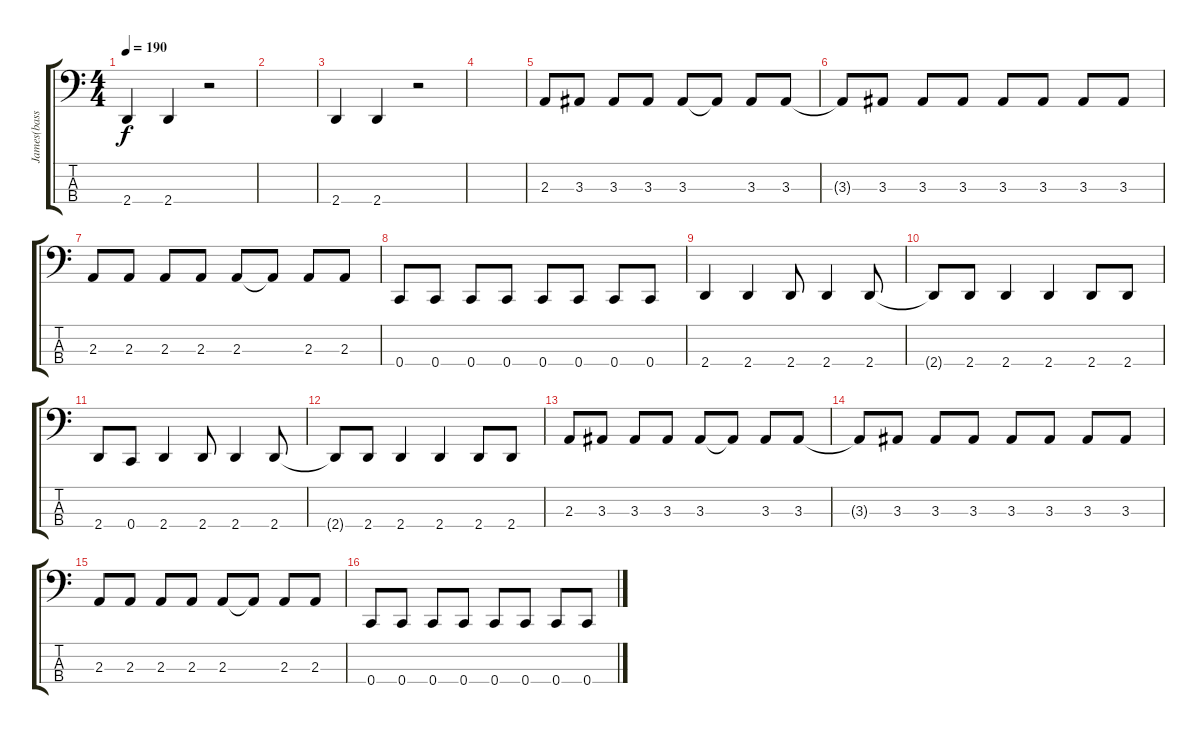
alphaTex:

\track ("James(bass)" "James(bass") {instrument electricbasspick}
\staff {score tabs}
\tuning (F2 C2 G1 C1) {hide}
\ts (4 4)
\tempo 190
\clef f4
\ks c
2.4.4{dy f} 2.4.4 r.2 |
|
2.4.4 2.4.4 r.2 |
|
2.3.8 3.3.8 3.3.8 3.3.8 3.3.8 3.3{t}.8 3.3.8 3.3.8 |
3.3{t}.8 3.3.8 3.3.8 3.3.8 3.3.8 3.3.8 3.3.8 3.3.8 |
2.3.8 2.3.8 2.3.8 2.3.8 2.3.8 2.3{t}.8 2.3.8 2.3.8 |
0.4.8 0.4.8 0.4.8 0.4.8 0.4.8 0.4.8 0.4.8 0.4.8 |
2.4.4 2.4.4 2.4.8 2.4.4 2.4.8 |
2.4{t}.8 2.4.8 2.4.4 2.4.4 2.4.8 2.4.8 |
2.4.8 0.4.8 2.4.4 2.4.8 2.4.4 2.4.8 |
2.4{t}.8 2.4.8 2.4.4 2.4.4 2.4.8 2.4.8 |
2.3.8 3.3.8 3.3.8 3.3.8 3.3.8 3.3{t}.8 3.3.8 3.3.8 |
3.3{t}.8 3.3.8 3.3.8 3.3.8 3.3.8 3.3.8 3.3.8 3.3.8 |
2.3.8 2.3.8 2.3.8 2.3.8 2.3.8 2.3{t}.8 2.3.8 2.3.8 |
0.4.8 0.4.8 0.4.8 0.4.8 0.4.8 0.4.8 0.4.8 0.4.8
